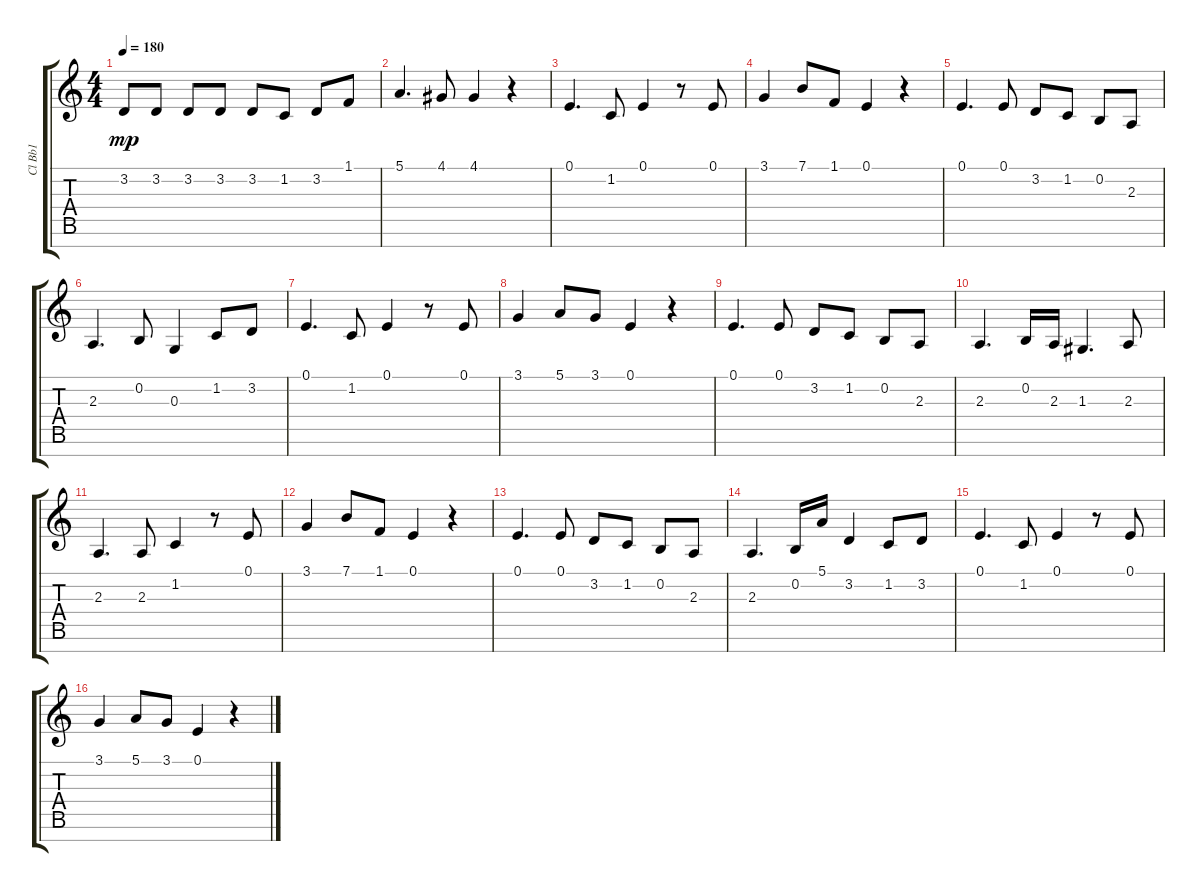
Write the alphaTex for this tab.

\track ("Cl Bb1" "Cl Bb1") {instrument clarinet}
\staff {score tabs}
\tuning (E4 B3 G3 D3 A2 E2 B1) {hide}
\ts (4 4)
\tempo 180
\clef g2
\ks c
3.2{t}.8{dy mp} 3.2.8 3.2.8 3.2.8 3.2.8 1.2.8 3.2.8 1.1.8 |
5.1.4{d} 4.1.8 4.1.4 r.4 |
0.1.4{d} 1.2.8 0.1.4 r.8 0.1.8 |
3.1.4 7.1.8 1.1.8 0.1.4 r.4 |
0.1.4{d} 0.1.8 3.2.8 1.2.8 0.2.8 2.3.8 |
2.3.4{d} 0.2.8 0.3.4 1.2.8 3.2.8 |
0.1.4{d} 1.2.8 0.1.4 r.8 0.1.8 |
3.1.4 5.1.8 3.1.8 0.1.4 r.4 |
0.1.4{d} 0.1.8 3.2.8 1.2.8 0.2.8 2.3.8 |
2.3.4{d} 0.2.16 2.3.16 1.3.4{d} 2.3.8 |
2.3.4{d} 2.3.8 1.2.4 r.8 0.1.8 |
3.1.4 7.1.8 1.1.8 0.1.4 r.4 |
0.1.4{d} 0.1.8 3.2.8 1.2.8 0.2.8 2.3.8 |
2.3.4{d} 0.2.16 5.1.16 3.2.4 1.2.8 3.2.8 |
0.1.4{d} 1.2.8 0.1.4 r.8 0.1.8 |
3.1.4 5.1.8 3.1.8 0.1.4 r.4
